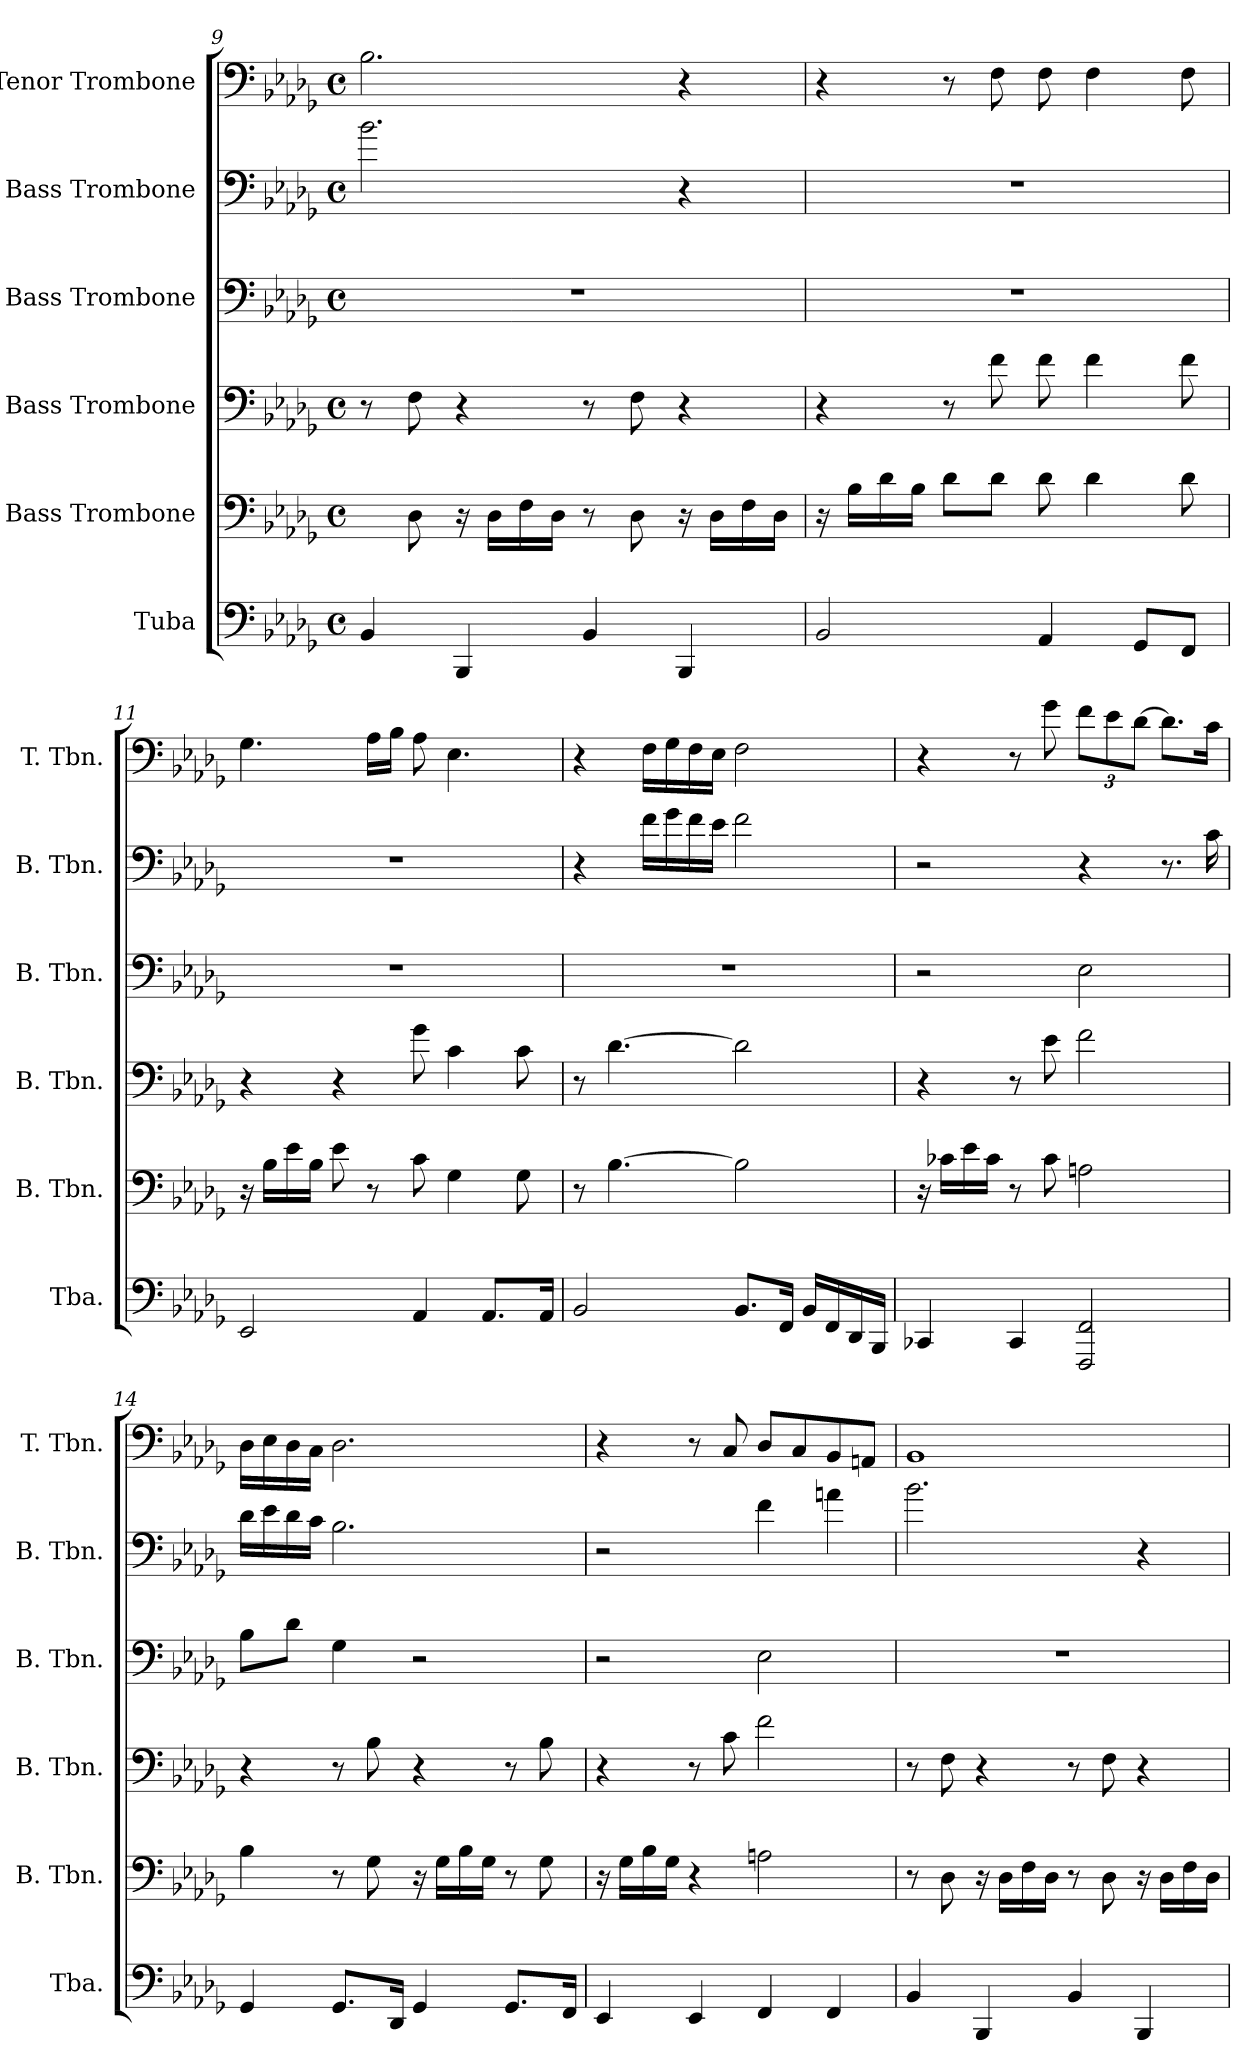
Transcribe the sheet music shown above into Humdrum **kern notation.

**kern	**kern	**kern	**kern	**kern	**kern
*part6	*part5	*part4	*part3	*part2	*part1
*staff6	*staff5	*staff4	*staff3	*staff2	*staff1
*I"Tuba	*I"Bass Trombone	*I"Bass Trombone	*I"Bass Trombone	*I"Bass Trombone	*I"Tenor Trombone
*I'Tba.	*I'B. Tbn.	*I'B. Tbn.	*I'B. Tbn.	*I'B. Tbn.	*I'T. Tbn.
*clefF4	*clefF4	*clefF4	*clefF4	*clefF4	*clefF4
*k[b-e-a-d-g-]	*k[b-e-a-d-g-]	*k[b-e-a-d-g-]	*k[b-e-a-d-g-]	*k[b-e-a-d-g-]	*k[b-e-a-d-g-]
*M4/4	*M4/4	*M4/4	*M4/4	*M4/4	*M4/4
*met(c)	*met(c)	*met(c)	*met(c)	*met(c)	*met(c)
=9	=9	=9	=9	=9	=9
4BB-/	8ryy	8r	1r	2.b-\	2.B-\
.	8D-\	8F\	.	.	.
4BBB-/	16r	4r	.	.	.
.	16D-\LL	.	.	.	.
.	16F\	.	.	.	.
.	16D-\JJ	.	.	.	.
4BB-/	8r	8r	.	.	.
.	8D-\	8F\	.	.	.
4BBB-/	16r	4r	.	4r	4r
.	16D-\LL	.	.	.	.
.	16F\	.	.	.	.
.	16D-\JJ	.	.	.	.
!!LO:PB:g=z
=10	=10	=10	=10	=10	=10
2BB-/	16r	4r	1r	1r	4r
.	16B-\LL	.	.	.	.
.	16d-\	.	.	.	.
.	16B-\JJ	.	.	.	.
.	8d-\L	8r	.	.	8r
.	8d-\J	8f\	.	.	8F\
4AA-/	8d-\	8f\	.	.	8F\
.	4d-\	4f\	.	.	4F\
8GG-/L	.	.	.	.	.
8FF/J	8d-\	8f\	.	.	8F\
=11	=11	=11	=11	=11	=11
2EE-/	16r	4r	1r	1r	4.G-\
.	16B-\LL	.	.	.	.
.	16e-\	.	.	.	.
.	16B-\JJ	.	.	.	.
.	8e-\	4r	.	.	.
.	8r	.	.	.	16A-\LL
.	.	.	.	.	16B-\JJ
4AA-/	8c\	8g-\	.	.	8A-\
.	4G-\	4c\	.	.	4.E-\
8.AA-/L	.	.	.	.	.
.	8G-\	8c\	.	.	.
16AA-/Jk	.	.	.	.	.
=12	=12	=12	=12	=12	=12
2BB-/	8r	8r	1r	4r	4r
.	[4.B-\	[4.d-\	.	.	.
.	.	.	.	16f\LL	16F\LL
.	.	.	.	16g-\	16G-\
.	.	.	.	16f\	16F\
.	.	.	.	16e-\JJ	16E-\JJ
8.BB-/L	2B-\]	2d-\]	.	2f\	2F\
16FF/Jk	.	.	.	.	.
16BB-/LL	.	.	.	.	.
16FF/	.	.	.	.	.
16DD-/	.	.	.	.	.
16BBB-/JJ	.	.	.	.	.
!!LO:LB:g=z
=13	=13	=13	=13	=13	=13
4CC-X/	16r	4r	2r	2r	4r
.	16c-X\LL	.	.	.	.
.	16e-\	.	.	.	.
.	16c-\JJ	.	.	.	.
4CC-/	8r	8r	.	.	8r
.	8c-\	8e-\	.	.	8g-\
*	*	*	*	*	*Xbrackettup
2FFF/ 2FF/	2An\	2f\	2E-\	4r	12f\L
.	.	.	.	.	12e-\
.	.	.	.	.	[12d-\J
.	.	.	.	8.r	8.d-\L]
.	.	.	.	16c\	16c\Jk
=14	=14	=14	=14	=14	=14
4GG-/	4B-\	4r	8B-\L	16d-\LL	16D-\LL
.	.	.	.	16e-\	16E-\
.	.	.	8d-\J	16d-\	16D-\
.	.	.	.	16c\JJ	16C\JJ
8.GG-/L	8r	8r	4G-\	2.B-\	2.D-\
.	8G-\	8B-\	.	.	.
16DD-/Jk	.	.	.	.	.
4GG-/	16r	4r	2r	.	.
.	16G-\LL	.	.	.	.
.	16B-\	.	.	.	.
.	16G-\JJ	.	.	.	.
8.GG-/L	8r	8r	.	.	.
.	8G-\	8B-\	.	.	.
16FF/Jk	.	.	.	.	.
=15	=15	=15	=15	=15	=15
4EE-/	16r	4r	2r	2r	4r
.	16G-\LL	.	.	.	.
.	16B-\	.	.	.	.
.	16G-\JJ	.	.	.	.
4EE-/	4r	8r	.	.	8r
.	.	8c\	.	.	8C/
4FF/	2An\	2f\	2E-\	4f\	8D-/L
.	.	.	.	.	8C/
4FF/	.	.	.	4an\	8BB-/
.	.	.	.	.	8AAn/J
!!LO:PB:g=z
=16	=16	=16	=16	=16	=16
4BB-/	8r	8r	1r	2.b-\	1BB-
.	8D-\	8F\	.	.	.
4BBB-/	16r	4r	.	.	.
.	16D-\LL	.	.	.	.
.	16F\	.	.	.	.
.	16D-\JJ	.	.	.	.
4BB-/	8r	8r	.	.	.
.	8D-\	8F\	.	.	.
4BBB-/	16r	4r	.	4r	.
.	16D-\LL	.	.	.	.
.	16F\	.	.	.	.
.	16D-\JJ	.	.	.	.
=	=	=	=	=	=
*-	*-	*-	*-	*-	*-
